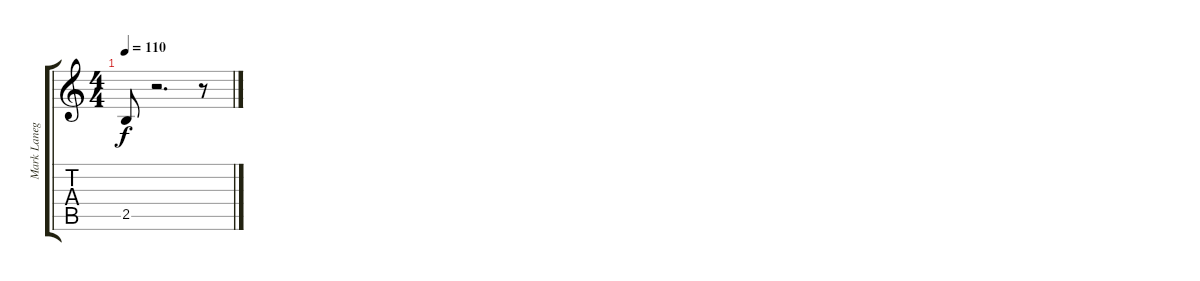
\track ("Mark Lanegan" "Mark Laneg") {instrument electricguitarmuted}
\staff {score tabs}
\tuning (E4 B3 G3 D3 A2 D2) {hide}
\ts (4 4)
\tempo 110
\clef g2
\ks c
2.5{t}.8{dy f} r.2{d} r.8
